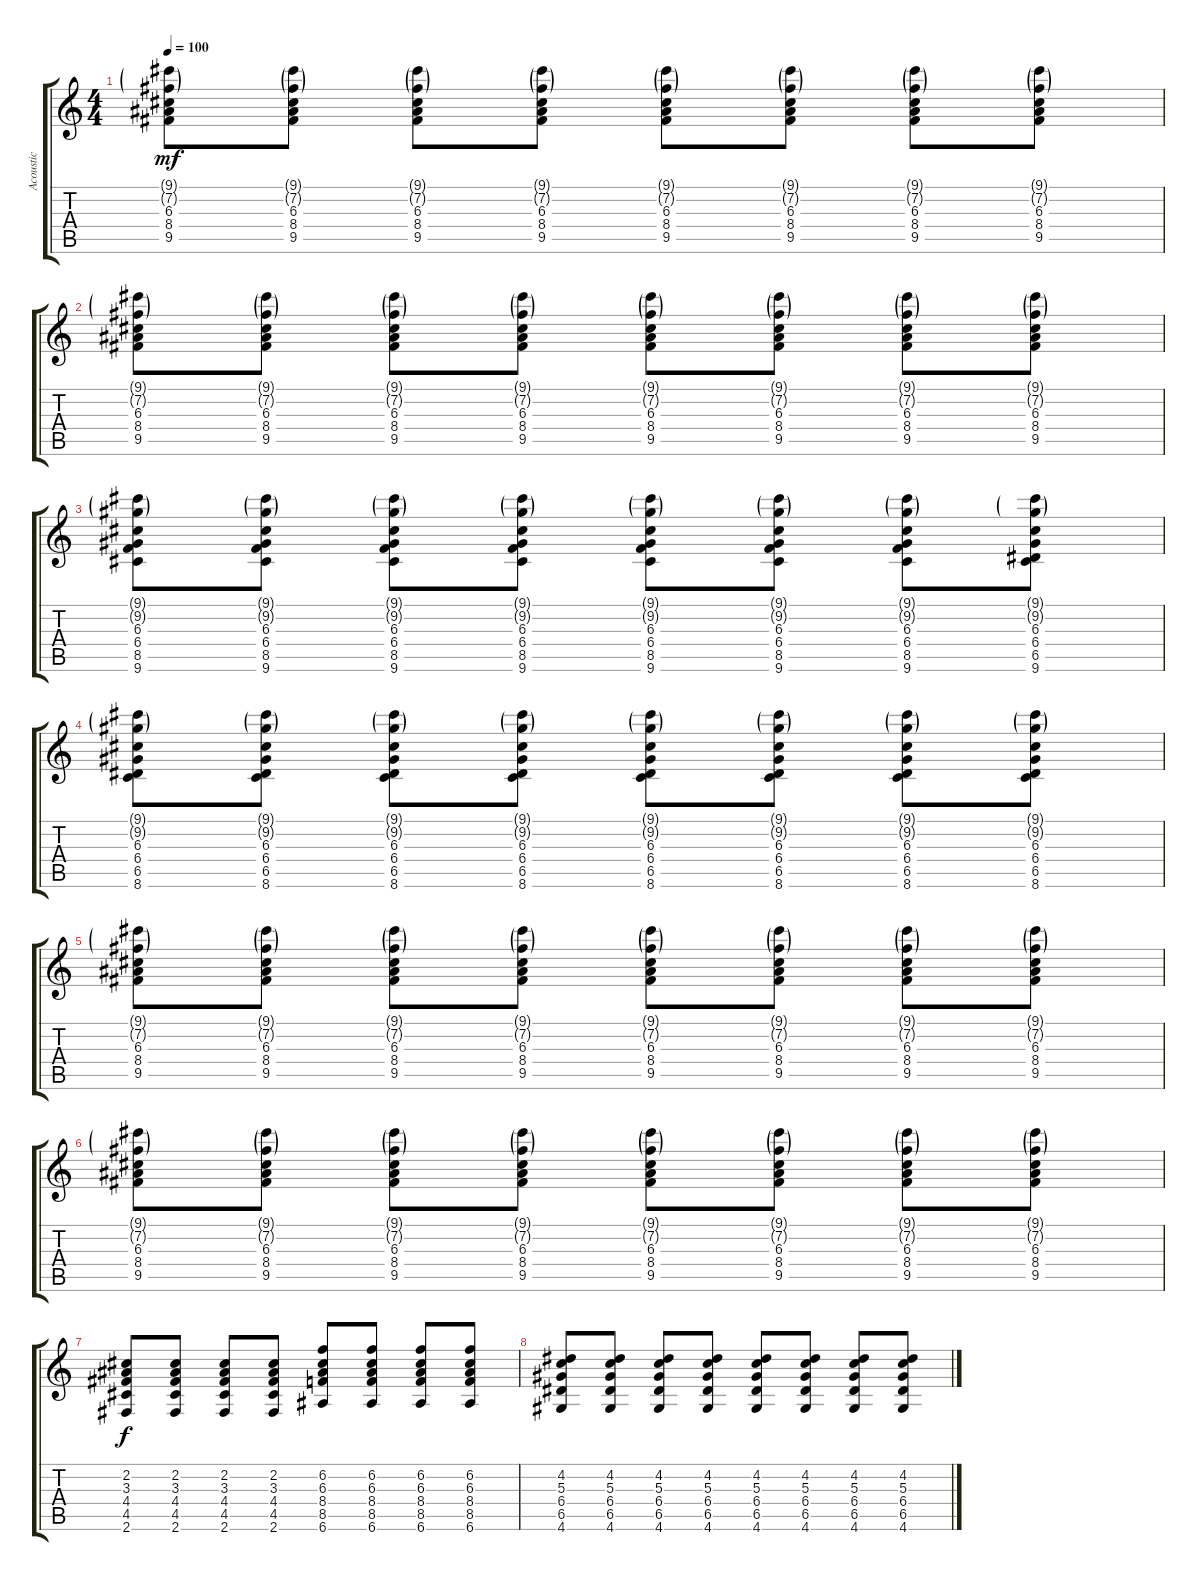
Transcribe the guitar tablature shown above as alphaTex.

\track ("Acoustic" "Acoustic") {instrument acousticguitarnylon}
\staff {score tabs}
\tuning (E4 B3 G3 D3 A2 E2) {hide}
\ts (4 4)
\tempo 100
\clef g2
\ks c
(9.1{g} 7.2{g} 6.3 8.4 9.5).8{dy mf} (9.1{g} 7.2{g} 6.3 8.4 9.5).8 (9.1{g} 7.2{g} 6.3 8.4 9.5).8 (9.1{g} 7.2{g} 6.3 8.4 9.5).8 (9.1{g} 7.2{g} 6.3 8.4 9.5).8 (9.1{g} 7.2{g} 6.3 8.4 9.5).8 (9.1{g} 7.2{g} 6.3 8.4 9.5).8 (9.1{g} 7.2{g} 6.3 8.4 9.5).8 |
(9.1{g} 7.2{g} 6.3 8.4 9.5).8 (9.1{g} 7.2{g} 6.3 8.4 9.5).8 (9.1{g} 7.2{g} 6.3 8.4 9.5).8 (9.1{g} 7.2{g} 6.3 8.4 9.5).8 (9.1{g} 7.2{g} 6.3 8.4 9.5).8 (9.1{g} 7.2{g} 6.3 8.4 9.5).8 (9.1{g} 7.2{g} 6.3 8.4 9.5).8 (9.1{g} 7.2{g} 6.3 8.4 9.5).8 |
(9.1{g} 9.2{g} 6.3 6.4 8.5 9.6).8 (9.1{g} 9.2{g} 6.3 6.4 8.5 9.6).8 (9.1{g} 9.2{g} 6.3 6.4 8.5 9.6).8 (9.1{g} 9.2{g} 6.3 6.4 8.5 9.6).8 (9.1{g} 9.2{g} 6.3 6.4 8.5 9.6).8 (9.1{g} 9.2{g} 6.3 6.4 8.5 9.6).8 (9.1{g} 9.2{g} 6.3 6.4 8.5 9.6).8 (9.1{g} 9.2{g} 6.3 6.4 6.5 9.6).8 |
(9.1{g} 9.2{g} 6.3 6.4 6.5 8.6).8 (9.1{g} 9.2{g} 6.3 6.4 6.5 8.6).8 (9.1{g} 9.2{g} 6.3 6.4 6.5 8.6).8 (9.1{g} 9.2{g} 6.3 6.4 6.5 8.6).8 (9.1{g} 9.2{g} 6.3 6.4 6.5 8.6).8 (9.1{g} 9.2{g} 6.3 6.4 6.5 8.6).8 (9.1{g} 9.2{g} 6.3 6.4 6.5 8.6).8 (9.1{g} 9.2{g} 6.3 6.4 6.5 8.6).8 |
(9.1{g} 7.2{g} 6.3 8.4 9.5).8 (9.1{g} 7.2{g} 6.3 8.4 9.5).8 (9.1{g} 7.2{g} 6.3 8.4 9.5).8 (9.1{g} 7.2{g} 6.3 8.4 9.5).8 (9.1{g} 7.2{g} 6.3 8.4 9.5).8 (9.1{g} 7.2{g} 6.3 8.4 9.5).8 (9.1{g} 7.2{g} 6.3 8.4 9.5).8 (9.1{g} 7.2{g} 6.3 8.4 9.5).8 |
(9.1{g} 7.2{g} 6.3 8.4 9.5).8 (9.1{g} 7.2{g} 6.3 8.4 9.5).8 (9.1{g} 7.2{g} 6.3 8.4 9.5).8 (9.1{g} 7.2{g} 6.3 8.4 9.5).8 (9.1{g} 7.2{g} 6.3 8.4 9.5).8 (9.1{g} 7.2{g} 6.3 8.4 9.5).8 (9.1{g} 7.2{g} 6.3 8.4 9.5).8 (9.1{g} 7.2{g} 6.3 8.4 9.5).8 |
(2.2 3.3 4.4 4.5 2.6).8{dy f} (2.2 3.3 4.4 4.5 2.6).8 (2.2 3.3 4.4 4.5 2.6).8 (2.2 3.3 4.4 4.5 2.6).8 (6.2 6.3 8.4 8.5 6.6).8 (6.2 6.3 8.4 8.5 6.6).8 (6.2 6.3 8.4 8.5 6.6).8 (6.2 6.3 8.4 8.5 6.6).8 |
(4.2 5.3 6.4 6.5 4.6).8 (4.2 5.3 6.4 6.5 4.6).8 (4.2 5.3 6.4 6.5 4.6).8 (4.2 5.3 6.4 6.5 4.6).8 (4.2 5.3 6.4 6.5 4.6).8 (4.2 5.3 6.4 6.5 4.6).8 (4.2 5.3 6.4 6.5 4.6).8 (4.2 5.3 6.4 6.5 4.6).8
